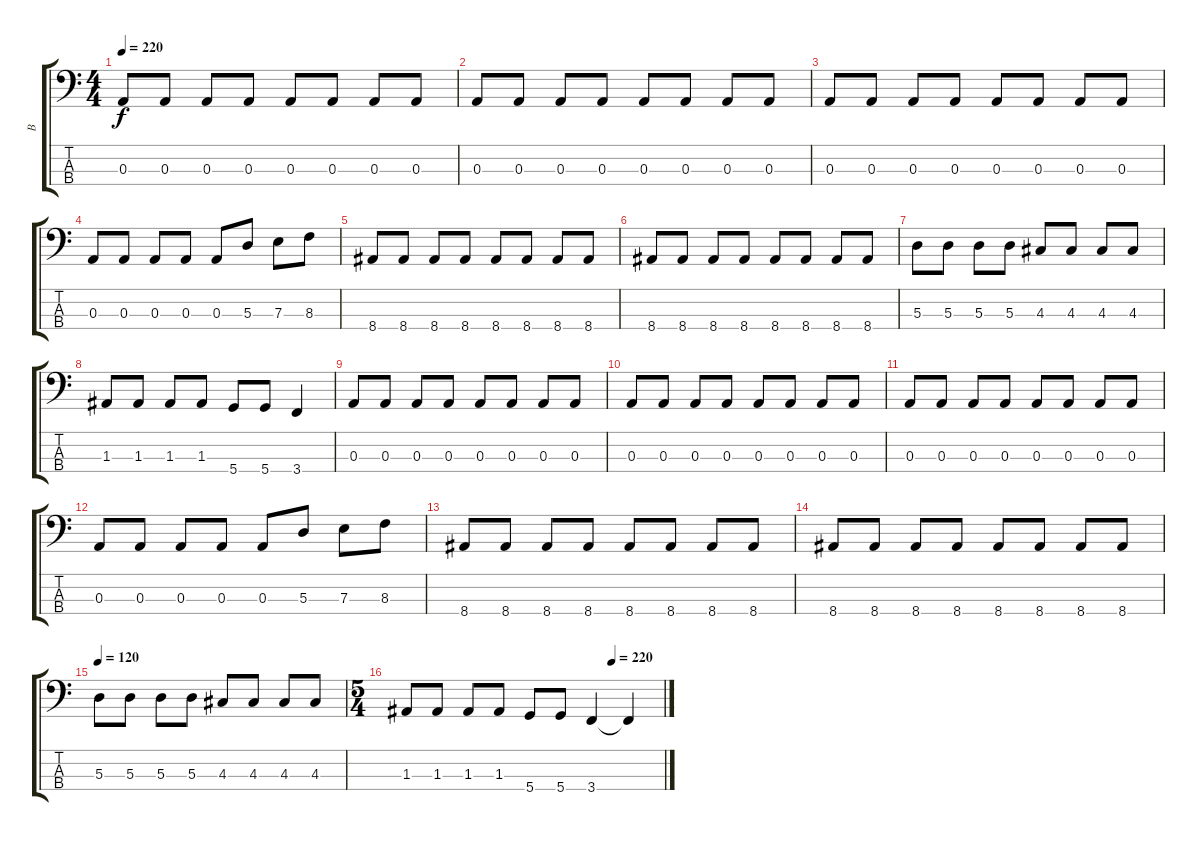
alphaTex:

\track ("B" "B") {instrument electricbassfinger}
\staff {score tabs}
\tuning (G2 D2 A1 D1) {hide}
\ts (4 4)
\tempo 220
\clef f4
\ks c
0.3.8{dy f} 0.3.8 0.3.8 0.3.8 0.3.8 0.3.8 0.3.8 0.3.8 |
0.3.8 0.3.8 0.3.8 0.3.8 0.3.8 0.3.8 0.3.8 0.3.8 |
0.3.8 0.3.8 0.3.8 0.3.8 0.3.8 0.3.8 0.3.8 0.3.8 |
0.3.8 0.3.8 0.3.8 0.3.8 0.3.8 5.3.8 7.3.8 8.3.8 |
8.4.8 8.4.8 8.4.8 8.4.8 8.4.8 8.4.8 8.4.8 8.4.8 |
8.4.8 8.4.8 8.4.8 8.4.8 8.4.8 8.4.8 8.4.8 8.4.8 |
5.3.8 5.3.8 5.3.8 5.3.8 4.3.8 4.3.8 4.3.8 4.3.8 |
1.3.8 1.3.8 1.3.8 1.3.8 5.4.8 5.4.8 3.4.4 |
0.3.8 0.3.8 0.3.8 0.3.8 0.3.8 0.3.8 0.3.8 0.3.8 |
0.3.8 0.3.8 0.3.8 0.3.8 0.3.8 0.3.8 0.3.8 0.3.8 |
0.3.8 0.3.8 0.3.8 0.3.8 0.3.8 0.3.8 0.3.8 0.3.8 |
0.3.8 0.3.8 0.3.8 0.3.8 0.3.8 5.3.8 7.3.8 8.3.8 |
8.4.8 8.4.8 8.4.8 8.4.8 8.4.8 8.4.8 8.4.8 8.4.8 |
8.4.8 8.4.8 8.4.8 8.4.8 8.4.8 8.4.8 8.4.8 8.4.8 |
\tempo 120
5.3.8 5.3.8 5.3.8 5.3.8 4.3.8 4.3.8 4.3.8 4.3.8 |
\ts (5 4)
\tempo (220 0.8)
1.3.8 1.3.8 1.3.8 1.3.8 5.4.8 5.4.8 3.4.4 3.4{t}.4
